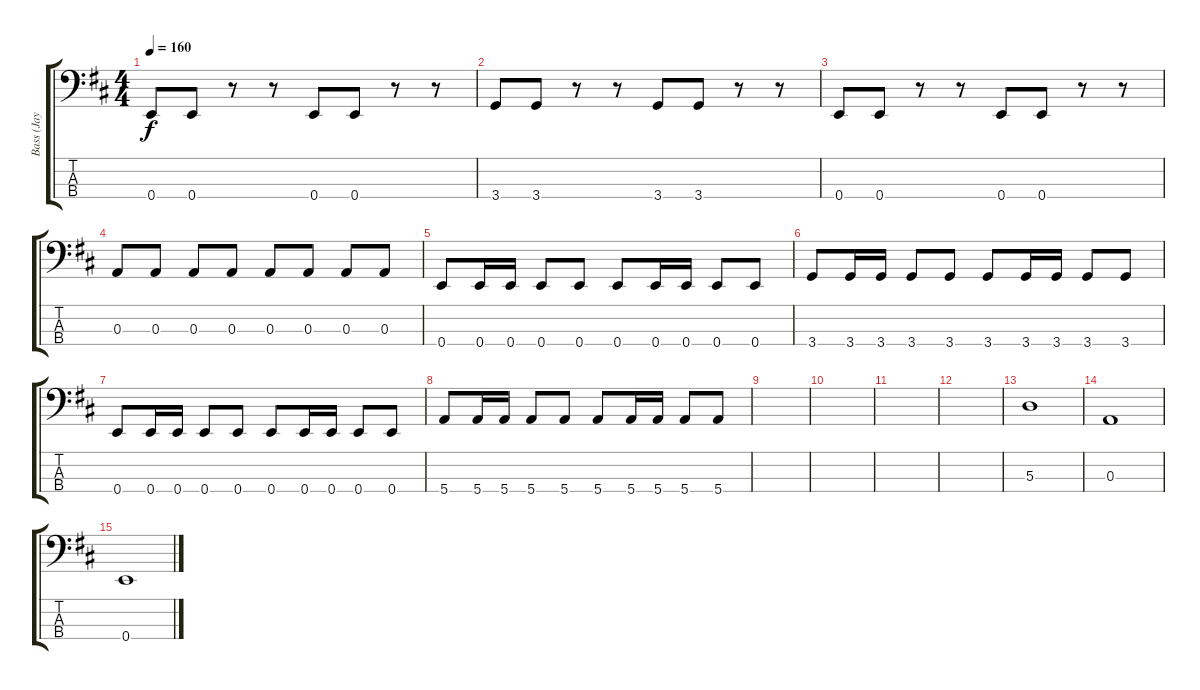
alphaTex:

\track ("Bass (Jay Bentley)" "Bass (Jay ") {instrument electricbasspick}
\staff {score tabs}
\tuning (G2 D2 A1 E1) {hide}
\ts (4 4)
\tempo 160
\clef f4
\ks d
0.4.8{dy f} 0.4.8 r.8 r.8 0.4.8 0.4.8 r.8 r.8 |
3.4.8 3.4.8 r.8 r.8 3.4.8 3.4.8 r.8 r.8 |
0.4.8 0.4.8 r.8 r.8 0.4.8 0.4.8 r.8 r.8 |
0.3.8 0.3.8 0.3.8 0.3.8 0.3.8 0.3.8 0.3.8 0.3.8 |
0.4.8 0.4.16 0.4.16 0.4.8 0.4.8 0.4.8 0.4.16 0.4.16 0.4.8 0.4.8 |
3.4.8 3.4.16 3.4.16 3.4.8 3.4.8 3.4.8 3.4.16 3.4.16 3.4.8 3.4.8 |
0.4.8 0.4.16 0.4.16 0.4.8 0.4.8 0.4.8 0.4.16 0.4.16 0.4.8 0.4.8 |
5.4.8 5.4.16 5.4.16 5.4.8 5.4.8 5.4.8 5.4.16 5.4.16 5.4.8 5.4.8 |
|
|
|
|
5.3.1 |
0.3.1 |
0.4.1
